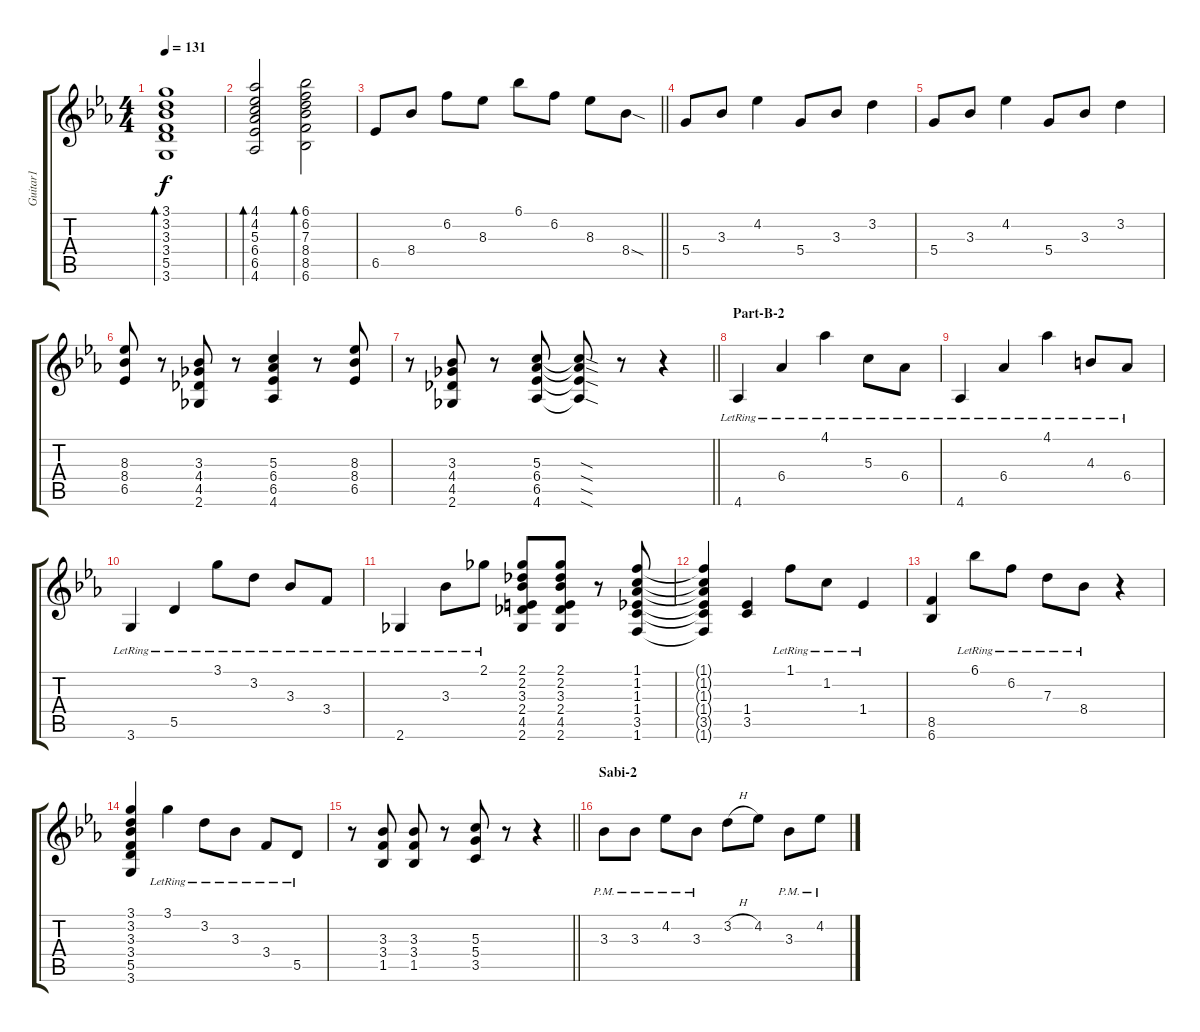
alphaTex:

\track ("Guitar1" "Guitar1") {instrument overdrivenguitar}
\staff {score tabs}
\tuning (E4 B3 G3 D3 A2 E2) {hide}
\ts (4 4)
\tempo 131
\clef g2
\ks eb
(3.1 3.2 3.3 3.4 5.5 3.6).1{bd 30 dy f} |
(4.1 4.2 5.3 6.4 6.5 4.6).2{bd 30} (6.1 6.2 7.3 8.4 8.5 6.6).2{bd 30} |
\barLineRight lightlight
6.5.8 8.4.8 6.2.8 8.3.8 6.1.8 6.2.8 8.3.8 8.4{sod}.8 |
5.4.8 3.3.8 4.2.4 5.4.8 3.3.8 3.2.4 |
5.4.8 3.3.8 4.2.4 5.4.8 3.3.8 3.2.4 |
(8.3 8.4 6.5).8 r.8 (3.3 4.4 4.5 2.6).8 r.8 (5.3 6.4 6.5 4.6).4 r.8 (8.3 8.4 6.5).8 |
\barLineRight lightlight
r.8 (3.3 4.4 4.5 2.6).8 r.8 (5.3 6.4 6.5 4.6).8 (5.3{sod t} 6.4{sod t} 6.5{sod t} 4.6{sod t}).8 r.8 r.4 |
\section ("" "Part-B-2")
4.6{lr}.4 6.4{lr}.4 4.1{lr}.4 5.3{lr}.8 6.4{lr}.8 |
4.6{lr}.4 6.4{lr}.4 4.1{lr}.4 4.3{lr}.8 6.4{lr}.8 |
3.6{lr}.4 5.5{lr}.4 3.1{lr}.8 3.2{lr}.8 3.3{lr}.8 3.4{lr}.8 |
2.6{lr}.4 3.3{lr}.8 2.1{lr}.8 (2.1 2.2 3.3 2.4 4.5 2.6).8 (2.1 2.2 3.3 2.4 4.5 2.6).8 r.8 (1.1 1.2 1.3 1.4 3.5 1.6).8 |
(1.1{t} 1.2{t} 1.3{t} 1.4{t} 3.5{t} 1.6{t}).4 (1.4 3.5).4 1.1{lr}.8 1.2{lr}.8 1.4{lr}.4 |
(8.5 6.6).4 6.1{lr}.8 6.2{lr}.8 7.3{lr}.8 8.4{lr}.8 r.4 |
(3.1 3.2 3.3 3.4 5.5 3.6).4 3.1{lr}.4 3.2{lr}.8 3.3{lr}.8 3.4{lr}.8 5.5{lr}.8 |
\barLineRight lightlight
r.8 (3.3 3.4 1.5).8 (3.3 3.4 1.5).8 r.8 (5.3 5.4 3.5).8 r.8 r.4 |
\section ("" "Sabi-2")
3.3{pm}.8 3.3{pm}.8 4.2{pm}.8 3.3{pm}.8 3.2{h}.8 4.2.8 3.3{pm}.8 4.2{pm}.8
